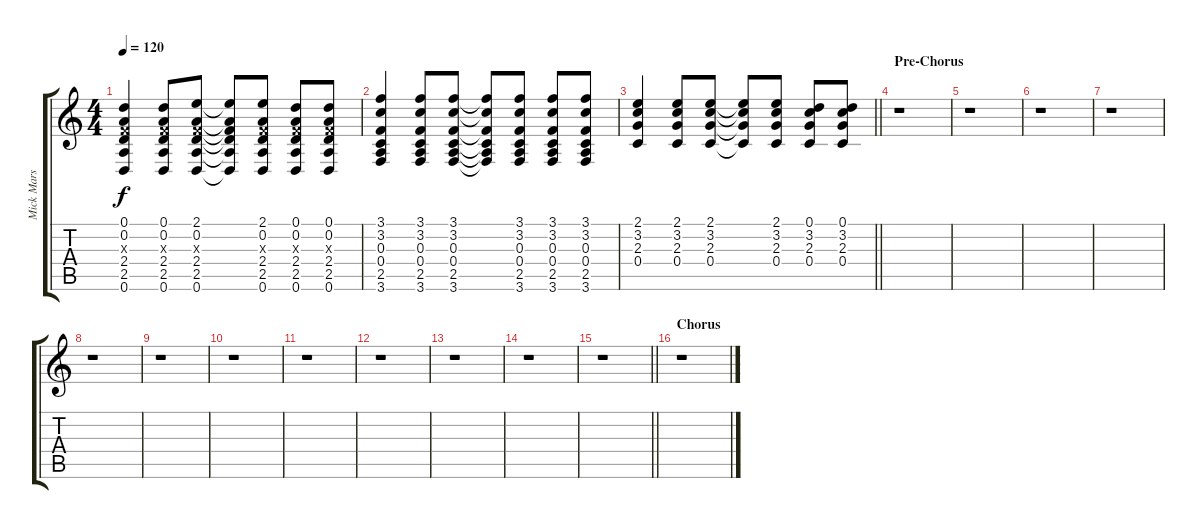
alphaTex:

\track ("Mick Mars - Acoustic Guitar" "Mick Mars ") {instrument acousticguitarsteel}
\staff {score tabs}
\tuning (D4 A3 F3 C3 G2 D2) {hide}
\ts (4 4)
\tempo 120
\clef g2
\ks c
(0.1 0.2 0.3{x} 2.4 2.5 0.6).4{dy f} (0.1 0.2 0.3{x} 2.4 2.5 0.6).8 (2.1 0.2 0.3{x} 2.4 2.5 0.6).8 (2.1{t} 0.2{t} 0.3{t} 2.4{t} 2.5{t} 0.6{t}).8 (2.1 0.2 0.3{x} 2.4 2.5 0.6).8 (0.1 0.2 0.3{x} 2.4 2.5 0.6).8 (0.1 0.2 0.3{x} 2.4 2.5 0.6).8 |
(3.1 3.2 0.3 0.4 2.5 3.6).4 (3.1 3.2 0.3 0.4 2.5 3.6).8 (3.1 3.2 0.3 0.4 2.5 3.6).8 (3.1{t} 3.2{t} 0.3{t} 0.4{t} 2.5{t} 3.6{t}).8 (3.1 3.2 0.3 0.4 2.5 3.6).8 (3.1 3.2 0.3 0.4 2.5 3.6).8 (3.1 3.2 0.3 0.4 2.5 3.6).8 |
\barLineRight lightlight
(2.1 3.2 2.3 0.4).4 (2.1 3.2 2.3 0.4).8 (2.1 3.2 2.3 0.4).8 (2.1{t} 3.2{t} 2.3{t} 0.4{t}).8 (2.1 3.2 2.3 0.4).8 (0.1 3.2 2.3 0.4).8 (0.1 3.2 2.3 0.4).8 |
\section ("" "Pre-Chorus")
r.1 |
r.1 |
r.1 |
r.1 |
r.1 |
r.1 |
r.1 |
r.1 |
r.1 |
r.1 |
r.1 |
\barLineRight lightlight
r.1 |
\section ("" "Chorus")
r.1
